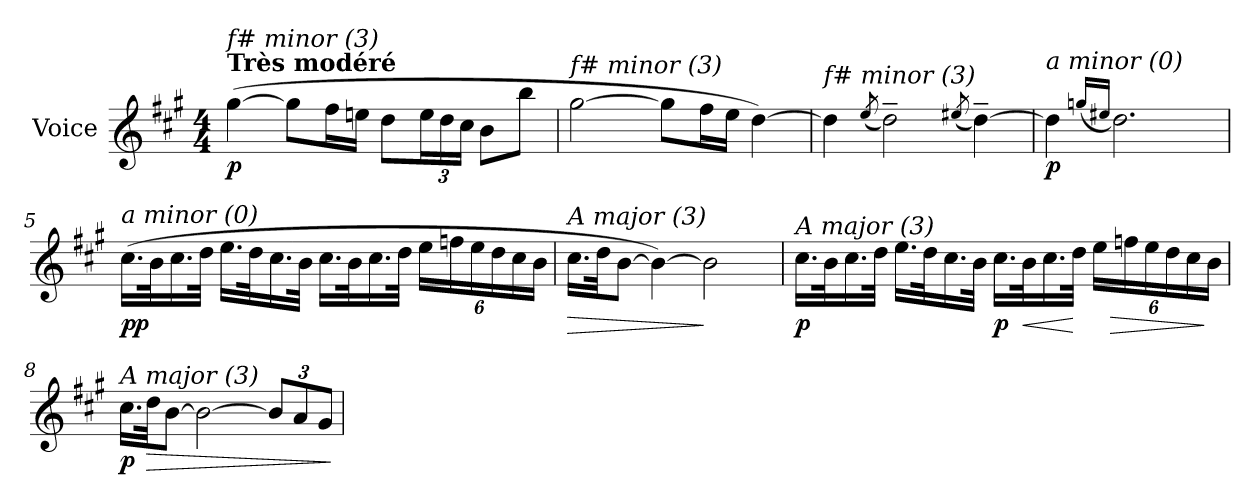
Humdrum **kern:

**kern	**dynam
*part1	*part1
*staff1	*staff1
*I"Voice	*
*clefG2	*
*k[f#c#g#]	*
*A:	*
*M4/4	*
=1	=1
!LO:TX:a:B:t=Très modéré	!
!LO:TX:i:t=f# minor (3)	!
!	!LO:DY:b
(>[4gg#\	p
8gg#\L]	.
16ff#\L	.
16een\JJ	.
8dd\L	.
24ee\L	.
24dd\	.
24cc#\JJ	.
8b\L	.
8bb\J	.
=2	=2
!LO:TX:i:t=f# minor (3)	!
[2gg#\	.
8gg#\L]	.
16ff#\L	.
16ee\JJ	.
[4dd\)	.
=3	=3
!LO:TX:i:t=f# minor (3)	!
4dd\]	.
(<8qee/	.
2dd~>\)	.
(<8qee#Xi/	.
[4dd~>\)	.
=4	=4
!LO:TX:i:t=a minor (0)	!
!	!LO:DY:b
4dd\]	p
(<16qggn/LL	.
16qee#Xi/JJ	.
2.dd\)	.
!!LO:LB:g=z
=5	=5
!LO:TX:i:t=a minor (0)	!
!	!LO:DY:b
!	!LO:DY:n=1:b
(>16.cc#\LL	p p
32b\k	.
16.cc#\	.
32dd\JJk	.
16.ee\LL	.
32dd\k	.
16.cc#\	.
32b\JJk	.
16.cc#\LL	.
32b\k	.
16.cc#\	.
32dd\JJk	.
24ee\LL	.
24ffn\	.
24ee\	.
24dd\	.
24cc#\	.
24b\JJ	.
=6	=6
!LO:TX:i:t=A major (3)	!
!	!LO:HP:b
16.cc#\LL	>
32dd\Jk	.
[8b\J	.
4b\_)	.
2b\]	]
!!LO:LB:g=z
=7	=7
!LO:TX:i:t=A major (3)	!
!	!LO:DY:b
16.cc#\LL	p
32b\k	.
16.cc#\	.
32dd\JJk	.
16.ee\LL	.
32dd\k	.
16.cc#\	.
32b\JJk	.
!	!LO:DY:b
16.cc#\LL	p
!	!LO:HP:b
32b\k	<
16.cc#\	.
32dd\JJk	[
24ee\LL	.
!	!LO:HP:b
24ffnj\	>
24ee\	.
24dd\	.
24cc#\	.
24b\JJ	]
=8	=8
!LO:TX:i:t=A major (3)	!
!	!LO:DY:b
16.cc#\LL	p
!	!LO:HP:b
32dd\Jk	>
[8b\J	.
2b\_	.
12b/L]	.
12a/	.
12g#/J	.
.	]
=	=
*-	*-
